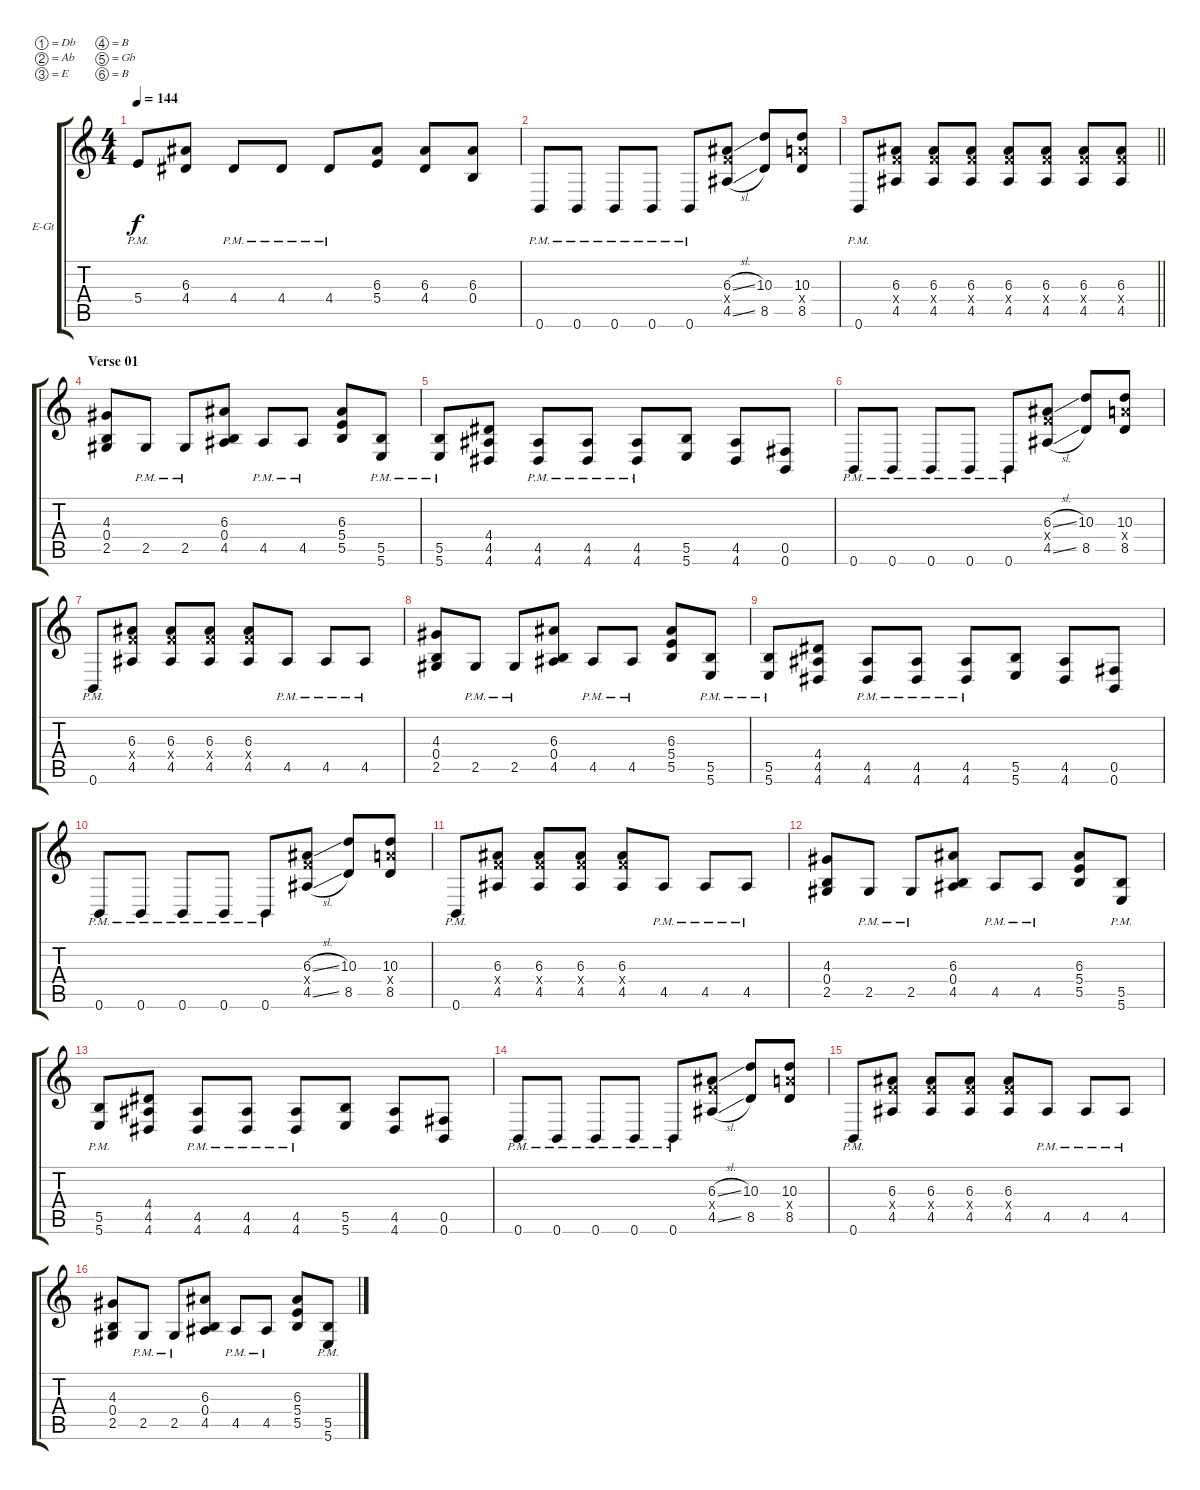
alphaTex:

\bracketExtendMode groupsimilarinstruments
\firstSystemTrackNameOrientation horizontal
\otherSystemsTrackNameOrientation horizontal
\track ("Right guitar" "E-Gt") {instrument overdrivenguitar}
\staff {score tabs}
\tuning (Db4 Ab3 E3 B2 Gb2 B1)
\ts (4 4)
\tempo 144
\clef g2
\ks c
5.4{pm}.8{dy f} (6.3 4.4).8 4.4{pm}.8 4.4{pm}.8 4.4{pm}.8 (6.3 5.4).8 (6.3 4.4).8 (6.3 0.4).8 |
0.6{pm}.8 0.6{pm}.8 0.6{pm}.8 0.6{pm}.8 0.6{pm}.8 (6.3{sl} 6.4{x} 4.5{sl}).8 (10.3 8.5).8 (10.3 10.4{x} 8.5).8 |
\barLineRight lightlight
0.6{pm}.8 (6.3 6.4{x} 4.5).8 (6.3 6.4{x} 4.5).8 (6.3 6.4{x} 4.5).8 (6.3 6.4{x} 4.5).8 (6.3 6.4{x} 4.5).8 (6.3 6.4{x} 4.5).8 (6.3 6.4{x} 4.5).8 |
\section ("" "Verse 01")
(4.3 0.4 2.5).8 2.5{pm}.8 2.5{pm}.8 (6.3 0.4 4.5).8 4.5{pm}.8 4.5{pm}.8 (5.4 6.3 5.5).8 (5.6{pm} 5.5{pm}).8 |
(5.6{pm} 5.5{pm}).8 (4.5 4.6 4.4).8 (4.6{pm} 4.5{pm}).8 (4.6{pm} 4.5{pm}).8 (4.6{pm} 4.5{pm}).8 (5.6 5.5).8 (4.6 4.5).8 (0.6 0.5).8 |
0.6{pm}.8 0.6{pm}.8 0.6{pm}.8 0.6{pm}.8 0.6{pm}.8 (6.3{sl} 6.4{x} 4.5{sl}).8 (10.3 8.5).8 (10.3 10.4{x} 8.5).8 |
0.6{pm}.8 (6.3 6.4{x} 4.5).8 (6.3 6.4{x} 4.5).8 (6.3 6.4{x} 4.5).8 (6.3 6.4{x} 4.5).8 4.5{pm}.8 4.5{pm}.8 4.5{pm}.8 |
(4.3 0.4 2.5).8 2.5{pm}.8 2.5{pm}.8 (6.3 0.4 4.5).8 4.5{pm}.8 4.5{pm}.8 (5.4 6.3 5.5).8 (5.6{pm} 5.5{pm}).8 |
(5.6{pm} 5.5{pm}).8 (4.5 4.6 4.4).8 (4.6{pm} 4.5{pm}).8 (4.6{pm} 4.5{pm}).8 (4.6{pm} 4.5{pm}).8 (5.6 5.5).8 (4.6 4.5).8 (0.6 0.5).8 |
0.6{pm}.8 0.6{pm}.8 0.6{pm}.8 0.6{pm}.8 0.6{pm}.8 (6.3{sl} 6.4{x} 4.5{sl}).8 (10.3 8.5).8 (10.3 10.4{x} 8.5).8 |
0.6{pm}.8 (6.3 6.4{x} 4.5).8 (6.3 6.4{x} 4.5).8 (6.3 6.4{x} 4.5).8 (6.3 6.4{x} 4.5).8 4.5{pm}.8 4.5{pm}.8 4.5{pm}.8 |
(4.3 0.4 2.5).8 2.5{pm}.8 2.5{pm}.8 (6.3 0.4 4.5).8 4.5{pm}.8 4.5{pm}.8 (5.4 6.3 5.5).8 (5.6{pm} 5.5{pm}).8 |
(5.6{pm} 5.5{pm}).8 (4.5 4.6 4.4).8 (4.6{pm} 4.5{pm}).8 (4.6{pm} 4.5{pm}).8 (4.6{pm} 4.5{pm}).8 (5.6 5.5).8 (4.6 4.5).8 (0.6 0.5).8 |
0.6{pm}.8 0.6{pm}.8 0.6{pm}.8 0.6{pm}.8 0.6{pm}.8 (6.3{sl} 6.4{x} 4.5{sl}).8 (10.3 8.5).8 (10.3 10.4{x} 8.5).8 |
0.6{pm}.8 (6.3 6.4{x} 4.5).8 (6.3 6.4{x} 4.5).8 (6.3 6.4{x} 4.5).8 (6.3 6.4{x} 4.5).8 4.5{pm}.8 4.5{pm}.8 4.5{pm}.8 |
(4.3 0.4 2.5).8 2.5{pm}.8 2.5{pm}.8 (6.3 0.4 4.5).8 4.5{pm}.8 4.5{pm}.8 (5.4 6.3 5.5).8 (5.6{pm} 5.5{pm}).8
